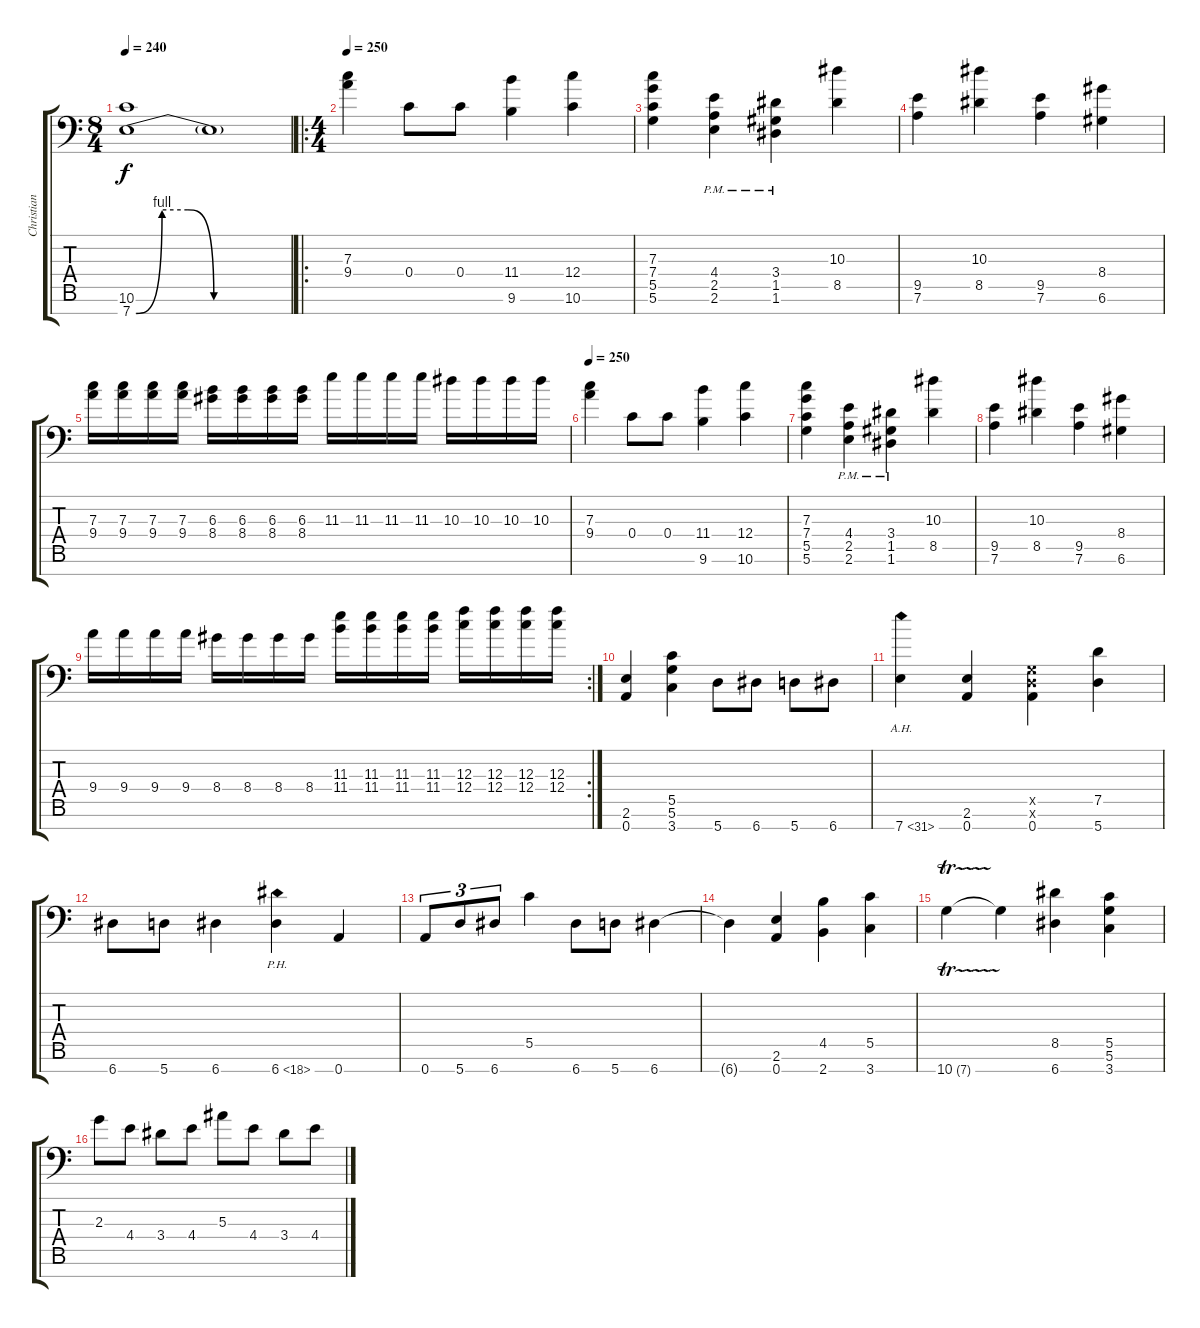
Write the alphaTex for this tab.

\track ("Christian Muenzner" "Christian ") {instrument distortionguitar}
\staff {score tabs}
\tuning (D4 A3 F3 C3 G2 D2 A1) {hide}
\ts (8 4)
\tempo 240
\clef f4
\ks c
(10.6 7.7{be (custom 0 0 10 4 20 4 30 0 60 0)}).1{dy f} 7.7{t}.1 |
\ro
\ts (4 4)
\tempo 250
(7.3 9.4).4 0.4.8 0.4.8 (11.4 9.6).4 (12.4 10.6).4 |
(7.3 7.4 5.5 5.6).4 (4.4 2.5 2.6{pm}).4 (3.4 1.5 1.6{pm}).4 (10.3 8.5).4 |
(9.5 7.6).4 (10.3 8.5).4 (9.5 7.6).4 (8.4 6.6).4 |
(7.3 9.4).16 (7.3 9.4).16 (7.3 9.4).16 (7.3 9.4).16 (6.3 8.4).16 (6.3 8.4).16 (6.3 8.4).16 (6.3 8.4).16 11.3.16 11.3.16 11.3.16 11.3.16 10.3.16 10.3.16 10.3.16 10.3.16 |
\tempo 250
(7.3 9.4).4 0.4.8 0.4.8 (11.4 9.6).4 (12.4 10.6).4 |
(7.3 7.4 5.5 5.6).4 (4.4 2.5 2.6{pm}).4 (3.4 1.5 1.6{pm}).4 (10.3 8.5).4 |
(9.5 7.6).4 (10.3 8.5).4 (9.5 7.6).4 (8.4 6.6).4 |
\rc 2
9.4.16 9.4.16 9.4.16 9.4.16 8.4.16 8.4.16 8.4.16 8.4.16 (11.3 11.4).16 (11.3 11.4).16 (11.3 11.4).16 (11.3 11.4).16 (12.3 12.4).16 (12.3 12.4).16 (12.3 12.4).16 (12.3 12.4).16 |
(2.6 0.7).4 (5.5 5.6 3.7).4 5.7.8 6.7.8 5.7.8 6.7.8 |
7.7{ah 24}.4 (2.6 0.7).4 (0.5{x} 0.6{x} 0.7).4 (7.5 5.7).4 |
6.7.8 5.7.8 6.7.4 6.7{ph 12}.4 0.7.4 |
0.7.8{tu (3 2)} 5.7.8{tu (3 2)} 6.7.8{tu (3 2)} 5.5.4 6.7.8 5.7.8 6.7.4 |
6.7{t}.4 (2.6 0.7).4 (4.5 2.7).4 (5.5 3.7).4 |
10.7{tr (7 16)}.4 10.7{t}.4 (8.5 6.7).4 (5.5 5.6 3.7).4 |
2.3.8 4.4.8 3.4.8 4.4.8 5.3.8 4.4.8 3.4.8 4.4.8
